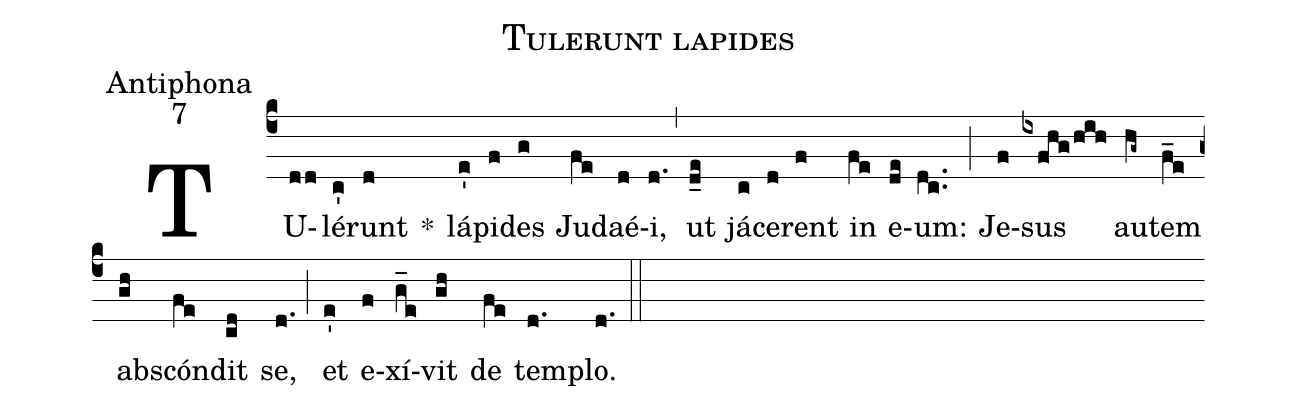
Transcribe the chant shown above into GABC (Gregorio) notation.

name:Tulerunt lapides;
office-part:Antiphona;
mode:7;
%%
(c4) TU(dd)lé(c')runt(d) *() lá(e')pi(f)des(g) Ju(fe)daé(d)i,(d.) (,) ut(d_e) já(c)ce(d)rent(f) in(fe) e(de)um:(dc..) (;) Je(f)sus(ixfhg/hih) au(hg~)tem(f_e) ab(gh)scón(fe)dit(cd) se,(d.) (;) et(e') e(f)xí(g_e)vit(gh) de(fe) tem(d.)plo.(d.) (::)
